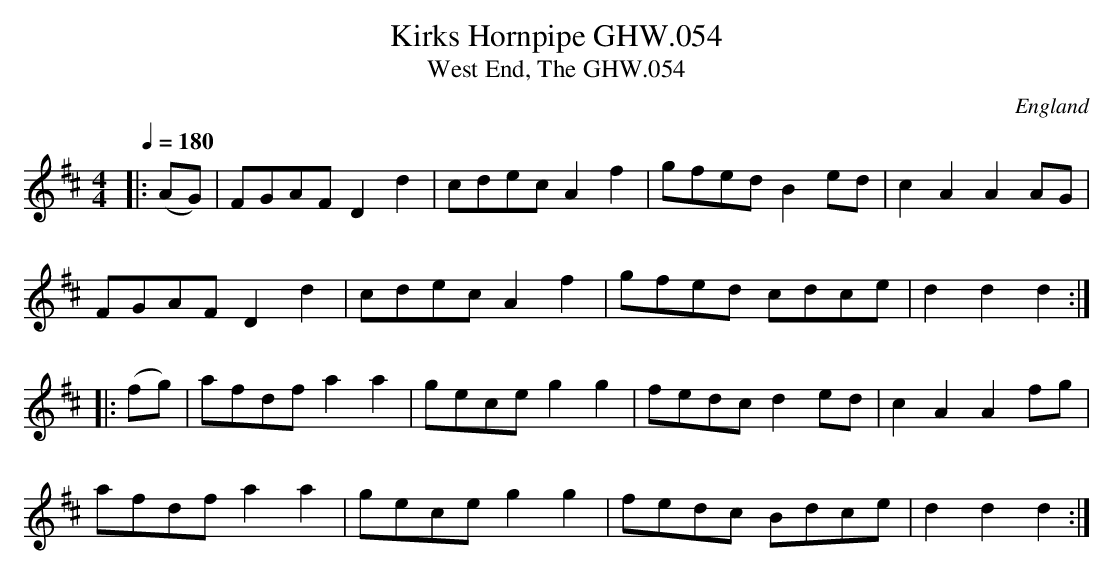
X:1
T:Kirks Hornpipe GHW.054
T:West End, The GHW.054
O:England
M:4/4
L:1/8
Q:1/4=180
K:D
|:(AG)|FGAF D2d2|cdec A2f2|gfed B2ed|c2A2 A2AG|
FGAF D2d2|cdec A2f2|gfed cdce|d2d2 d2:|
|:(fg)|afdf a2a2|gece g2g2|fedc d2ed|c2A2 A2fg|
afdf a2a2|gece g2g2|fedc Bdce|d2d2 d2:|]
